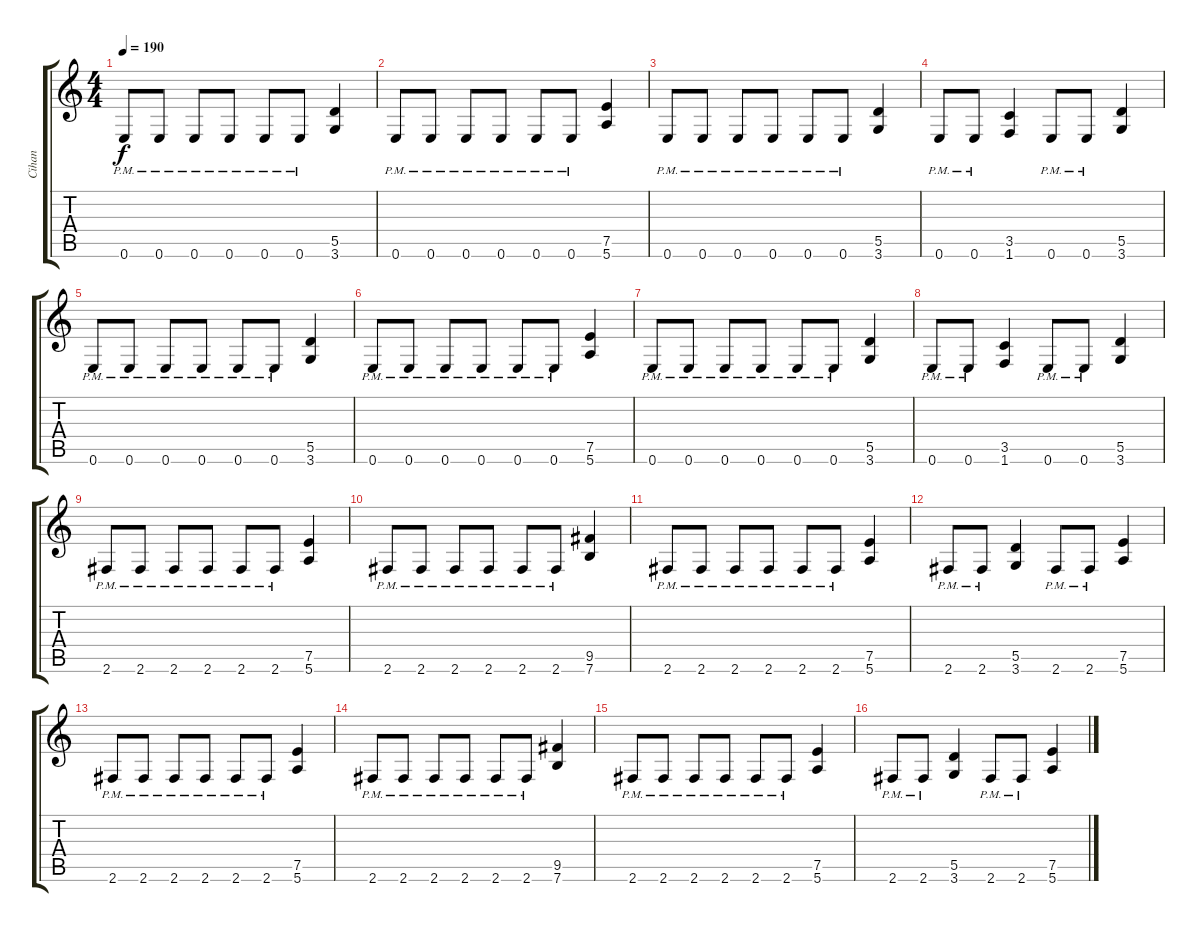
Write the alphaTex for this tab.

\track ("Cihan" "Cihan") {instrument distortionguitar}
\staff {score tabs}
\tuning (E4 B3 G3 D3 A2 E2) {hide}
\ts (4 4)
\tempo 190
\clef g2
\ks c
0.6{pm}.8{dy f} 0.6{pm}.8 0.6{pm}.8 0.6{pm}.8 0.6{pm}.8 0.6{pm}.8 (5.5 3.6).4 |
0.6{pm}.8 0.6{pm}.8 0.6{pm}.8 0.6{pm}.8 0.6{pm}.8 0.6{pm}.8 (7.5 5.6).4 |
0.6{pm}.8 0.6{pm}.8 0.6{pm}.8 0.6{pm}.8 0.6{pm}.8 0.6{pm}.8 (5.5 3.6).4 |
0.6{pm}.8 0.6{pm}.8 (3.5 1.6).4 0.6{pm}.8 0.6{pm}.8 (5.5 3.6).4 |
0.6{pm}.8 0.6{pm}.8 0.6{pm}.8 0.6{pm}.8 0.6{pm}.8 0.6{pm}.8 (5.5 3.6).4 |
0.6{pm}.8 0.6{pm}.8 0.6{pm}.8 0.6{pm}.8 0.6{pm}.8 0.6{pm}.8 (7.5 5.6).4 |
0.6{pm}.8 0.6{pm}.8 0.6{pm}.8 0.6{pm}.8 0.6{pm}.8 0.6{pm}.8 (5.5 3.6).4 |
0.6{pm}.8 0.6{pm}.8 (3.5 1.6).4 0.6{pm}.8 0.6{pm}.8 (5.5 3.6).4 |
2.6{pm}.8 2.6{pm}.8 2.6{pm}.8 2.6{pm}.8 2.6{pm}.8 2.6{pm}.8 (7.5 5.6).4 |
2.6{pm}.8 2.6{pm}.8 2.6{pm}.8 2.6{pm}.8 2.6{pm}.8 2.6{pm}.8 (9.5 7.6).4 |
2.6{pm}.8 2.6{pm}.8 2.6{pm}.8 2.6{pm}.8 2.6{pm}.8 2.6{pm}.8 (7.5 5.6).4 |
2.6{pm}.8 2.6{pm}.8 (5.5 3.6).4 2.6{pm}.8 2.6{pm}.8 (7.5 5.6).4 |
2.6{pm}.8 2.6{pm}.8 2.6{pm}.8 2.6{pm}.8 2.6{pm}.8 2.6{pm}.8 (7.5 5.6).4 |
2.6{pm}.8 2.6{pm}.8 2.6{pm}.8 2.6{pm}.8 2.6{pm}.8 2.6{pm}.8 (9.5 7.6).4 |
2.6{pm}.8 2.6{pm}.8 2.6{pm}.8 2.6{pm}.8 2.6{pm}.8 2.6{pm}.8 (7.5 5.6).4 |
2.6{pm}.8 2.6{pm}.8 (5.5 3.6).4 2.6{pm}.8 2.6{pm}.8 (7.5 5.6).4
